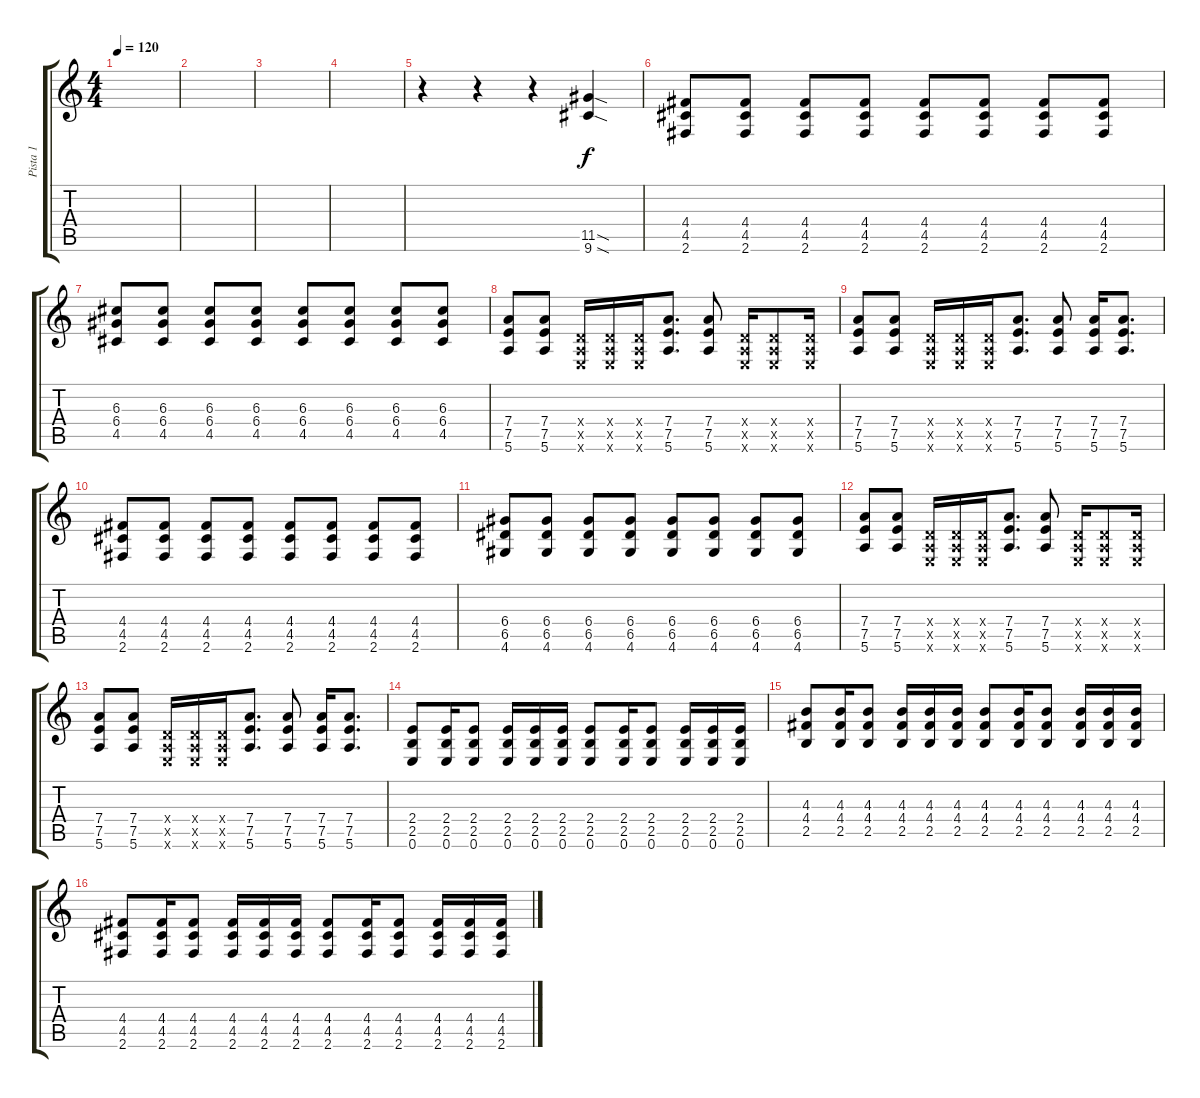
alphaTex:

\track ("Pista 1" "Pista 1") {instrument distortionguitar}
\staff {score tabs}
\tuning (E4 B3 G3 D3 A2 E2) {hide}
\ts (4 4)
\tempo 120
\clef g2
\ks c
|
|
|
|
r.4 r.4 r.4 (11.5{sod} 9.6{sod}).4 |
(4.4 4.5 2.6).8 (4.4 4.5 2.6).8 (4.4 4.5 2.6).8 (4.4 4.5 2.6).8 (4.4 4.5 2.6).8 (4.4 4.5 2.6).8 (4.4 4.5 2.6).8 (4.4 4.5 2.6).8 |
(6.3 6.4 4.5).8 (6.3 6.4 4.5).8 (6.3 6.4 4.5).8 (6.3 6.4 4.5).8 (6.3 6.4 4.5).8 (6.3 6.4 4.5).8 (6.3 6.4 4.5).8 (6.3 6.4 4.5).8 |
(7.4 7.5 5.6).8 (7.4 7.5 5.6).8 (0.4{x} 0.5{x} 0.6{x}).16 (0.4{x} 0.5{x} 0.6{x}).16 (0.4{x} 0.5{x} 0.6{x}).16 (7.4 7.5 5.6).8{d} (7.4 7.5 5.6).8 (0.4{x} 0.5{x} 0.6{x}).16 (0.4{x} 0.5{x} 0.6{x}).8 (0.4{x} 0.5{x} 0.6{x}).16 |
(7.4 7.5 5.6).8 (7.4 7.5 5.6).8 (0.4{x} 0.5{x} 0.6{x}).16 (0.4{x} 0.5{x} 0.6{x}).16 (0.4{x} 0.5{x} 0.6{x}).16 (7.4 7.5 5.6).8{d} (7.4 7.5 5.6).8 (7.4 7.5 5.6).16 (7.4 7.5 5.6).8{d} |
(4.4 4.5 2.6).8 (4.4 4.5 2.6).8 (4.4 4.5 2.6).8 (4.4 4.5 2.6).8 (4.4 4.5 2.6).8 (4.4 4.5 2.6).8 (4.4 4.5 2.6).8 (4.4 4.5 2.6).8 |
(6.4 6.5 4.6).8 (6.4 6.5 4.6).8 (6.4 6.5 4.6).8 (6.4 6.5 4.6).8 (6.4 6.5 4.6).8 (6.4 6.5 4.6).8 (6.4 6.5 4.6).8 (6.4 6.5 4.6).8 |
(7.4 7.5 5.6).8 (7.4 7.5 5.6).8 (0.4{x} 0.5{x} 0.6{x}).16 (0.4{x} 0.5{x} 0.6{x}).16 (0.4{x} 0.5{x} 0.6{x}).16 (7.4 7.5 5.6).8{d} (7.4 7.5 5.6).8 (0.4{x} 0.5{x} 0.6{x}).16 (0.4{x} 0.5{x} 0.6{x}).8 (0.4{x} 0.5{x} 0.6{x}).16 |
(7.4 7.5 5.6).8 (7.4 7.5 5.6).8 (0.4{x} 0.5{x} 0.6{x}).16 (0.4{x} 0.5{x} 0.6{x}).16 (0.4{x} 0.5{x} 0.6{x}).16 (7.4 7.5 5.6).8{d} (7.4 7.5 5.6).8 (7.4 7.5 5.6).16 (7.4 7.5 5.6).8{d} |
(2.4 2.5 0.6).8 (2.4 2.5 0.6).16 (2.4 2.5 0.6).8 (2.4 2.5 0.6).16 (2.4 2.5 0.6).16 (2.4 2.5 0.6).16 (2.4 2.5 0.6).8 (2.4 2.5 0.6).16 (2.4 2.5 0.6).8 (2.4 2.5 0.6).16 (2.4 2.5 0.6).16 (2.4 2.5 0.6).16 |
(4.3 4.4 2.5).8 (4.3 4.4 2.5).16 (4.3 4.4 2.5).8 (4.3 4.4 2.5).16 (4.3 4.4 2.5).16 (4.3 4.4 2.5).16 (4.3 4.4 2.5).8 (4.3 4.4 2.5).16 (4.3 4.4 2.5).8 (4.3 4.4 2.5).16 (4.3 4.4 2.5).16 (4.3 4.4 2.5).16 |
(4.4 4.5 2.6).8 (4.4 4.5 2.6).16 (4.4 4.5 2.6).8 (4.4 4.5 2.6).16 (4.4 4.5 2.6).16 (4.4 4.5 2.6).16 (4.4 4.5 2.6).8 (4.4 4.5 2.6).16 (4.4 4.5 2.6).8 (4.4 4.5 2.6).16 (4.4 4.5 2.6).16 (4.4 4.5 2.6).16
